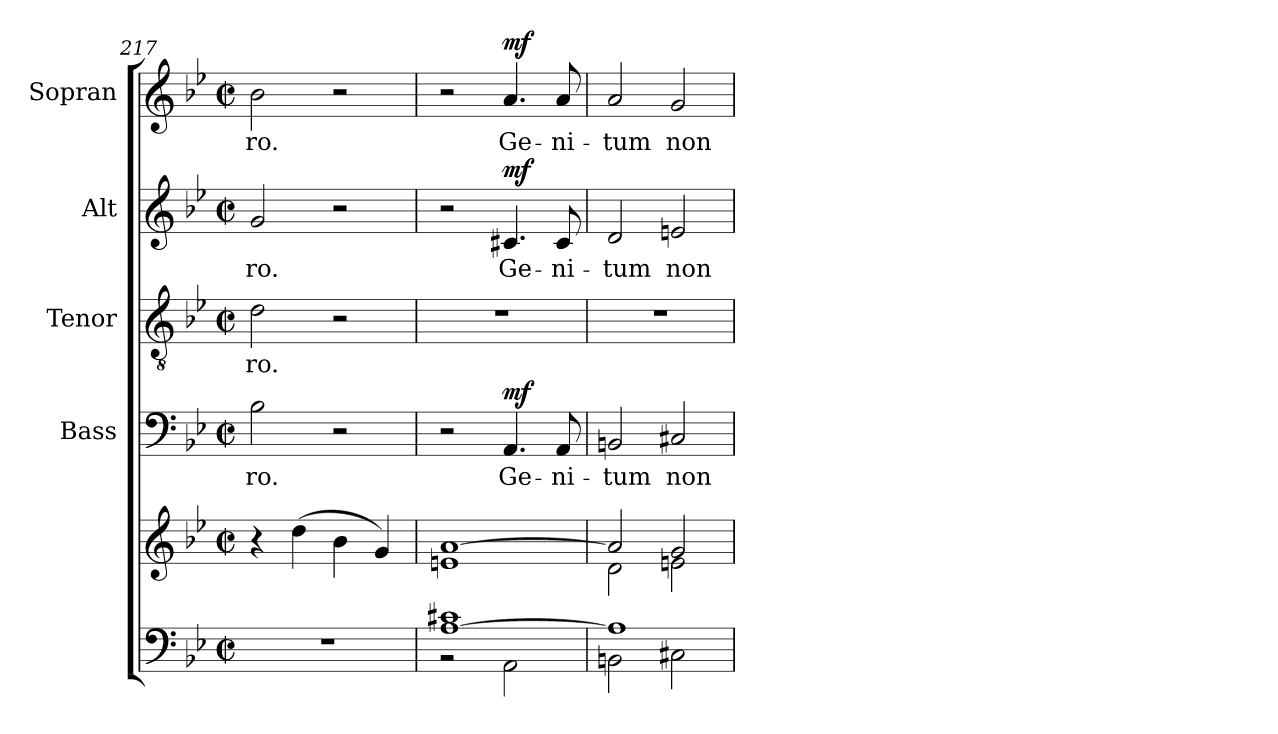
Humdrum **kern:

**kern	**kern	**kern	**text	**dynam	**kern	**text	**kern	**text	**dynam	**kern	**text	**dynam
*part5	*part5	*part4	*part4	*part4	*part3	*part3	*part2	*part2	*part2	*part1	*part1	*part1
*staff6	*staff5	*staff4	*staff4	*staff4	*staff3	*staff3	*staff2	*staff2	*staff2	*staff1	*staff1	*staff1
*	*	*I"Bass	*	*	*I"Tenor	*	*I"Alt	*	*	*I"Sopran	*	*
*	*	*I'B.	*	*	*I'T.	*	*I'A.	*	*	*I'S.	*	*
*clefF4	*clefG2	*clefF4	*	*	*clefGv2	*	*clefG2	*	*	*clefG2	*	*
*k[b-e-]	*k[b-e-]	*k[b-e-]	*	*	*k[b-e-]	*	*k[b-e-]	*	*	*k[b-e-]	*	*
*B-:	*B-:	*B-:	*	*	*B-:	*	*B-:	*	*	*B-:	*	*
*M2/2	*M2/2	*M2/2	*	*	*M2/2	*	*M2/2	*	*	*M2/2	*	*
*met(c|)	*met(c|)	*met(c|)	*	*	*met(c|)	*	*met(c|)	*	*	*met(c|)	*	*
=217	=217	=217	=217	=217	=217	=217	=217	=217	=217	=217	=217	=217
!	!	!	!LO:LY:b	!	!	!LO:LY:b	!	!LO:LY:b	!	!	!LO:LY:b	!
1r	4r	2B-\	-ro.	.	2d\	-ro.	2g/	-ro.	.	2b-\	-ro.	.
.	(>4dd\	.	.	.	.	.	.	.	.	.	.	.
.	4b-\	2r	.	.	2r	.	2r	.	.	2r	.	.
.	4g/)	.	.	.	.	.	.	.	.	.	.	.
=218	=218	=218	=218	=218	=218	=218	=218	=218	=218	=218	=218	=218
*^	*^	*	*	*	*	*	*	*	*	*	*	*
[>1A 1c#X	2rBB	[>1a	1en	2r	.	.	1r	.	2r	.	.	2r	.	.
!	!	!	!	!	!LO:LY:b	!LO:DY:a	!	!	!	!LO:LY:b	!LO:DY:a	!	!LO:LY:b	!LO:DY:a
.	2AA\	.	.	4.AA/	Ge-	mf	.	.	4.c#X/	Ge-	mf	4.a/	Ge-	mf
!	!	!	!	!	!LO:LY:b	!	!	!	!	!LO:LY:b	!	!	!LO:LY:b	!
.	.	.	.	8AA/	-ni-	.	.	.	8c#/	-ni-	.	8a/	-ni-	.
!!LO:LB:g=z
=219	=219	=219	=219	=219	=219	=219	=219	=219	=219	=219	=219	=219	=219	=219
!	!	!	!	!	!LO:LY:b	!	!	!	!	!LO:LY:b	!	!	!LO:LY:b	!
1A]	2BBn\	2a/]	2d\	2BBn/	-tum	.	1r	.	2d/	-tum	.	2a/	-tum	.
!	!	!	!	!	!LO:LY:b	!	!	!	!	!LO:LY:b	!	!	!LO:LY:b	!
.	2C#X\	2g/	2en\	2C#X/	non	.	.	.	2en/	non	.	2g/	non	.
*v	*v	*	*	*	*	*	*	*	*	*	*	*	*	*
*	*v	*v	*	*	*	*	*	*	*	*	*	*	*
=	=	=	=	=	=	=	=	=	=	=	=	=
*-	*-	*-	*-	*-	*-	*-	*-	*-	*-	*-	*-	*-
